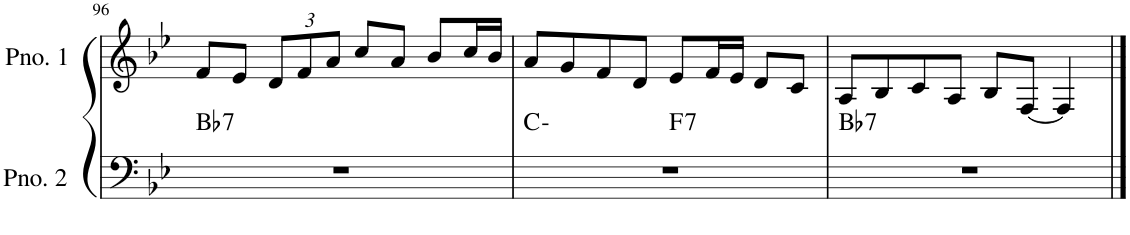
**kern	**harte	**kern
*part2	*part2	*part1
*staff2	*	*staff1
*I"ピアノ 2	*	*I"ピアノ 1
!!LO:PB:g=z
*clefF4	*	*clefG2
*k[b-e-]	*	*k[b-e-]
*M4/4	*	*M4/4
=96	=96	=96
!	!LO:H:kt=7	!
1r	Bb:7	8f/L
.	.	8e-/J
*	*	*Xbrackettup
.	.	12d/L
.	.	12f/
.	.	12a/J
.	.	8cc/L
.	.	8a/J
.	.	8b-/L
.	.	16cc/L
.	.	16b-/JJ
=97	=97	=97
*^	*	*
1r	2ryy	C:min	8a/L
.	.	.	8g/
.	.	.	8f/
.	.	.	8d/J
!	!	!LO:H:kt=7	!
.	2ryy	F:7	8e-/L
.	.	.	16f/L
.	.	.	16e-/JJ
.	.	.	8d/L
.	.	.	8c/J
=98	=98	=98	=98
!	!	!LO:H:kt=7	!
*v	*v	*	*
1r	Bb:7	8A/L
.	.	8B-/
.	.	8c/
.	.	8A/J
.	.	8B-/L
.	.	[8F/J
.	.	4F/]
==	==	==
*-	*-	*-
